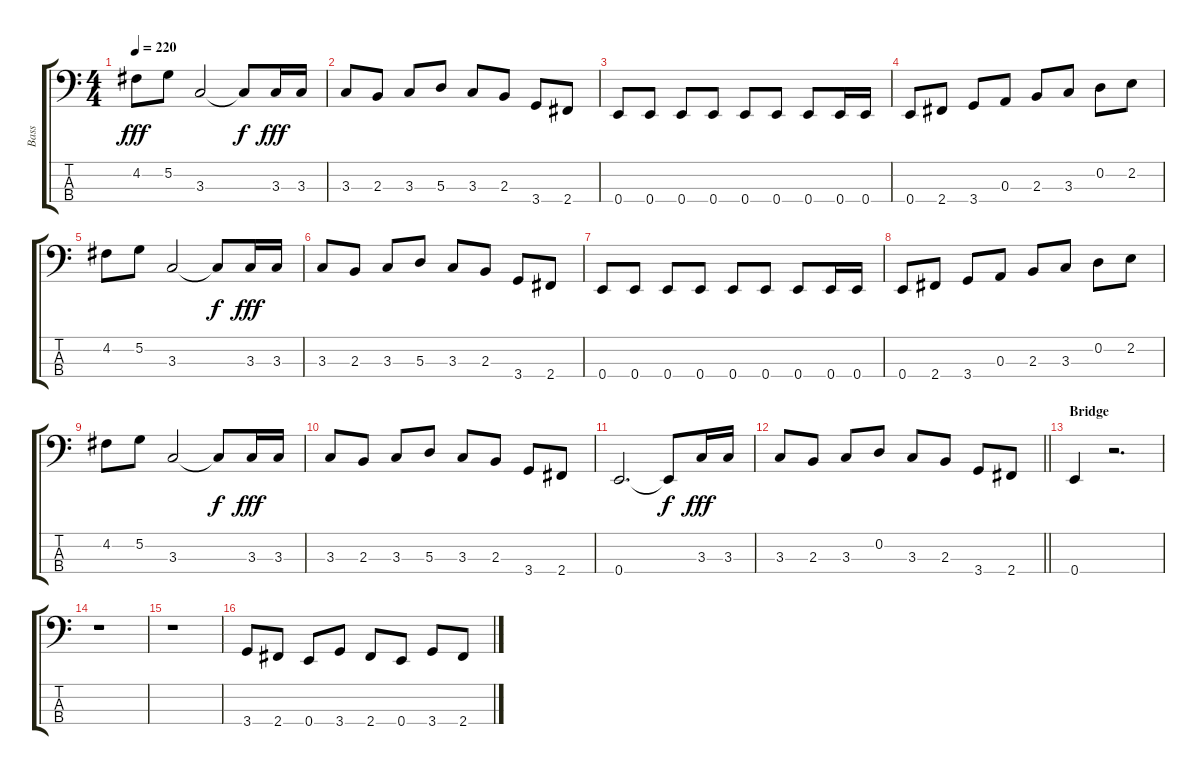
\track ("Bass" "Bass") {instrument electricbasspick}
\staff {score tabs}
\tuning (G2 D2 A1 E1) {hide}
\ts (4 4)
\tempo 220
\clef f4
\ks c
4.2.8{dy fff} 5.2.8 3.3.2 3.3{t}.8{dy f} 3.3.16{dy fff} 3.3.16 |
3.3.8 2.3.8 3.3.8 5.3.8 3.3.8 2.3.8 3.4.8 2.4.8 |
0.4.8 0.4.8 0.4.8 0.4.8 0.4.8 0.4.8 0.4.8 0.4.16 0.4.16 |
0.4.8 2.4.8 3.4.8 0.3.8 2.3.8 3.3.8 0.2.8 2.2.8 |
4.2.8 5.2.8 3.3.2 3.3{t}.8{dy f} 3.3.16{dy fff} 3.3.16 |
3.3.8 2.3.8 3.3.8 5.3.8 3.3.8 2.3.8 3.4.8 2.4.8 |
0.4.8 0.4.8 0.4.8 0.4.8 0.4.8 0.4.8 0.4.8 0.4.16 0.4.16 |
0.4.8 2.4.8 3.4.8 0.3.8 2.3.8 3.3.8 0.2.8 2.2.8 |
4.2.8 5.2.8 3.3.2 3.3{t}.8{dy f} 3.3.16{dy fff} 3.3.16 |
3.3.8 2.3.8 3.3.8 5.3.8 3.3.8 2.3.8 3.4.8 2.4.8 |
0.4.2{d} 0.4{t}.8{dy f} 3.3.16{dy fff} 3.3.16 |
\barLineRight lightlight
3.3.8 2.3.8 3.3.8 0.2.8 3.3.8 2.3.8 3.4.8 2.4.8 |
\section ("" "Bridge")
0.4.4 r.2{d} |
r.1 |
r.1 |
3.4.8 2.4.8 0.4.8 3.4.8 2.4.8 0.4.8 3.4.8 2.4.8
